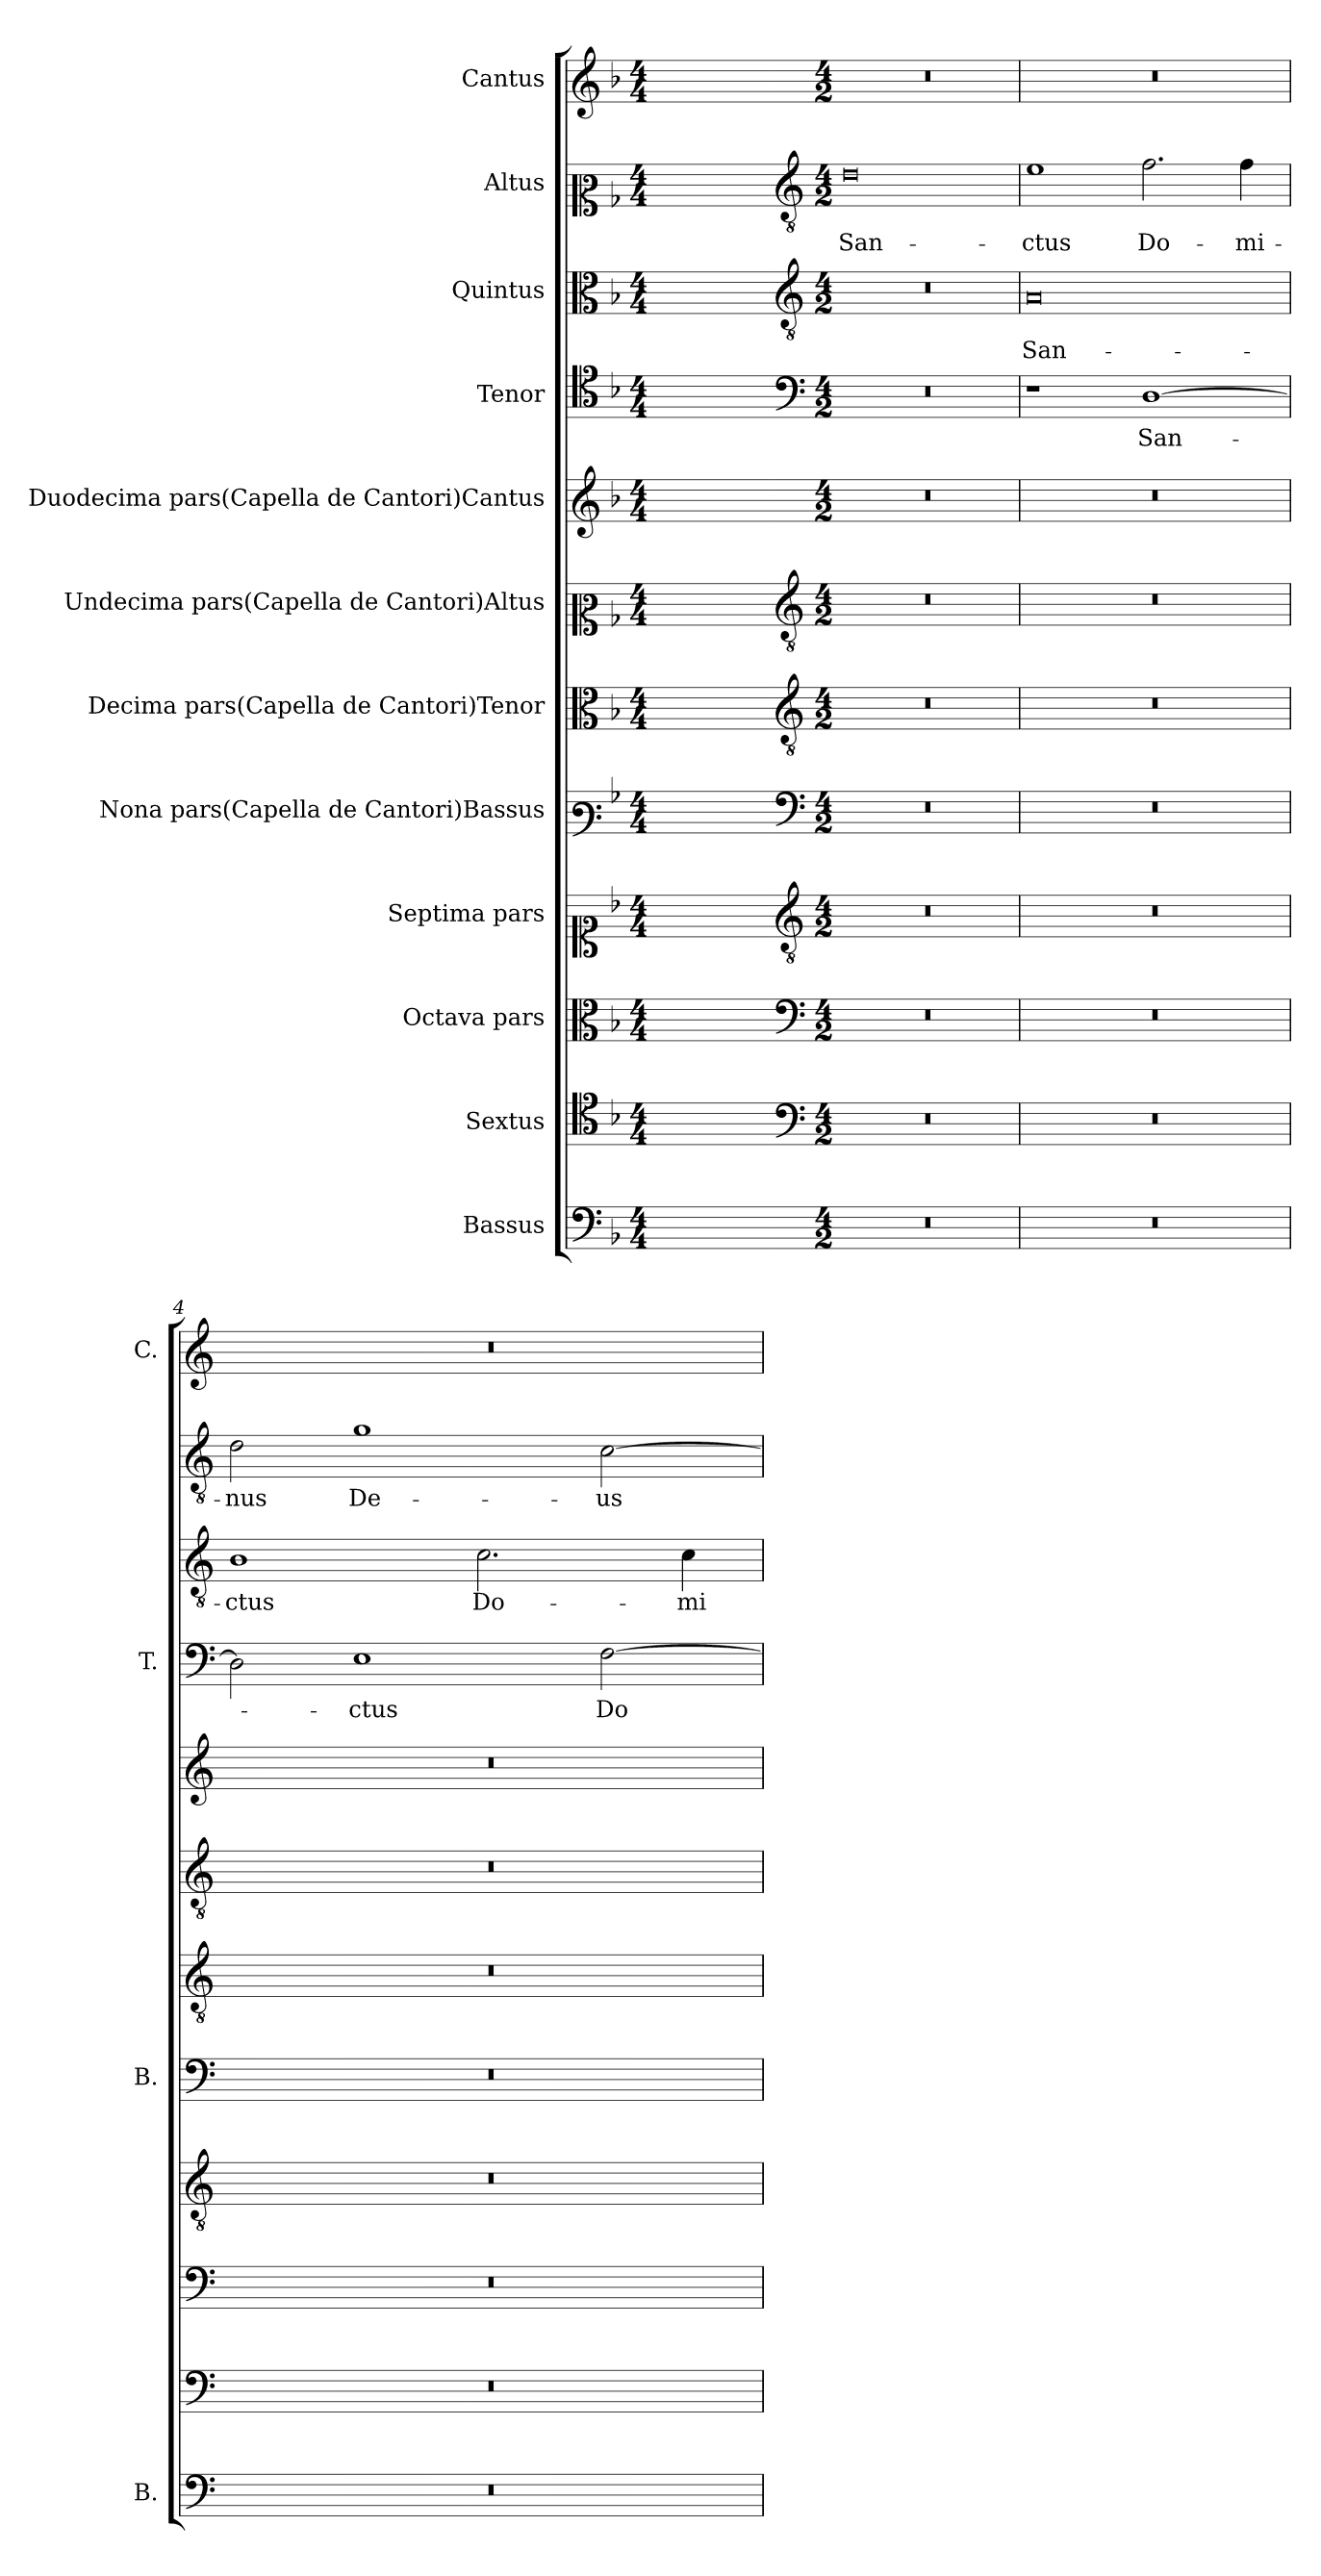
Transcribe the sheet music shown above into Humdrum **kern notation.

**kern	**kern	**kern	**kern	**kern	**kern	**kern	**kern	**kern	**text	**kern	**text	**kern	**text	**kern
*part12	*part11	*part10	*part9	*part8	*part7	*part6	*part5	*part4	*part4	*part3	*part3	*part2	*part2	*part1
*staff12	*staff11	*staff10	*staff9	*staff8	*staff7	*staff6	*staff5	*staff4	*staff4	*staff3	*staff3	*staff2	*staff2	*staff1
*I"Bassus	*I"Sextus	*I"Octava pars	*I"Septima pars	*I"Nona pars(Capella de Cantori)Bassus	*I"Decima pars(Capella de Cantori)Tenor	*I"Undecima pars(Capella de Cantori)Altus	*I"Duodecima pars(Capella de Cantori)Cantus	*I"Tenor	*	*I"Quintus	*	*I"Altus	*	*I"Cantus
*I'B.	*	*	*	*I'B.	*	*	*	*I'T.	*	*	*	*	*	*I'C.
*clefF4	*clefC4	*clefC3	*clefC1	*clefF3	*clefC3	*clefC2	*clefG2	*clefC4	*	*clefC3	*	*clefC2	*	*clefG2
*	*	*	*ITrd7c12	*	*ITrd7c12	*ITrd7c12	*	*	*	*ITrd7c12	*	*ITrd7c12	*	*
*k[b-]	*k[b-]	*k[b-]	*k[b-]	*k[b-]	*k[b-]	*k[b-]	*k[b-]	*k[b-]	*	*k[b-]	*	*k[b-]	*	*k[b-]
*d:	*d:	*d:	*d:	*d:	*d:	*d:	*d:	*d:	*	*d:	*	*d:	*	*d:
*M4/4	*M4/4	*M4/4	*M4/4	*M4/4	*M4/4	*M4/4	*M4/4	*M4/4	*	*M4/4	*	*M4/4	*	*M4/4
=1	=1	=1	=1	=1	=1	=1	=1	=1	=1	=1	=1	=1	=1	=1
1ryy	1ryy	1ryy	1ryy	1ryy	1ryy	1ryy	1ryy	1ryy	.	1ryy	.	1ryy	.	1ryy
=2-	=2-	=2-	=2-	=2-	=2-	=2-	=2-	=2-	=2-	=2-	=2-	=2-	=2-	=2-
*	*clefF4	*clefF4	*clefGv2	*clefF4	*clefGv2	*clefGv2	*	*clefF4	*	*clefGv2	*	*clefGv2	*	*
*k[]	*k[]	*k[]	*k[]	*k[]	*k[]	*k[]	*k[]	*k[]	*	*k[]	*	*k[]	*	*k[]
*a:	*a:	*a:	*a:	*a:	*a:	*a:	*a:	*a:	*	*a:	*	*a:	*	*a:
*M4/2	*M4/2	*M4/2	*M4/2	*M4/2	*M4/2	*M4/2	*M4/2	*M4/2	*	*M4/2	*	*M4/2	*	*M4/2
!LO:N:vis=1	!LO:N:vis=1	!LO:N:vis=1	!LO:N:vis=1	!LO:N:vis=1	!LO:N:vis=1	!LO:N:vis=1	!LO:N:vis=1	!LO:N:vis=1	!	!LO:N:vis=1	!	!	!LO:LY:b	!LO:N:vis=1
0r	0r	0r	0r	0r	0r	0r	0r	0r	.	0r	.	0D	San-	0r
=3	=3	=3	=3	=3	=3	=3	=3	=3	=3	=3	=3	=3	=3	=3
!LO:N:vis=1	!LO:N:vis=1	!LO:N:vis=1	!LO:N:vis=1	!LO:N:vis=1	!LO:N:vis=1	!LO:N:vis=1	!LO:N:vis=1	!	!	!	!LO:LY:b	!	!LO:LY:b	!LO:N:vis=1
0r	0r	0r	0r	0r	0r	0r	0r	1r	.	0AA	San-	1E	-ctus	0r
!	!	!	!	!	!	!	!	!	!LO:LY:b	!	!	!	!LO:LY:b	!
.	.	.	.	.	.	.	.	[>1D	San-	.	.	2.F\	Do-	.
!	!	!	!	!	!	!	!	!	!	!	!	!	!LO:LY:b	!
.	.	.	.	.	.	.	.	.	.	.	.	4F\	-mi-	.
=4	=4	=4	=4	=4	=4	=4	=4	=4	=4	=4	=4	=4	=4	=4
!LO:N:vis=1	!LO:N:vis=1	!LO:N:vis=1	!LO:N:vis=1	!LO:N:vis=1	!LO:N:vis=1	!LO:N:vis=1	!LO:N:vis=1	!	!	!	!LO:LY:b	!	!LO:LY:b	!LO:N:vis=1
0r	0r	0r	0r	0r	0r	0r	0r	2D\]	.	1BB	-ctus	2D\	-nus	0r
!	!	!	!	!	!	!	!	!	!LO:LY:b	!	!	!	!LO:LY:b	!
.	.	.	.	.	.	.	.	1E	-ctus	.	.	1G	De-	.
!	!	!	!	!	!	!	!	!	!	!	!LO:LY:b	!	!	!
.	.	.	.	.	.	.	.	.	.	2.C\	Do-	.	.	.
!	!	!	!	!	!	!	!	!	!LO:LY:b	!	!	!	!LO:LY:b	!
.	.	.	.	.	.	.	.	[>2F\	Do-	.	.	[>2C\	-us	.
!	!	!	!	!	!	!	!	!	!	!	!LO:LY:b	!	!	!
.	.	.	.	.	.	.	.	.	.	4C\	-mi-	.	.	.
=	=	=	=	=	=	=	=	=	=	=	=	=	=	=
*-	*-	*-	*-	*-	*-	*-	*-	*-	*-	*-	*-	*-	*-	*-
